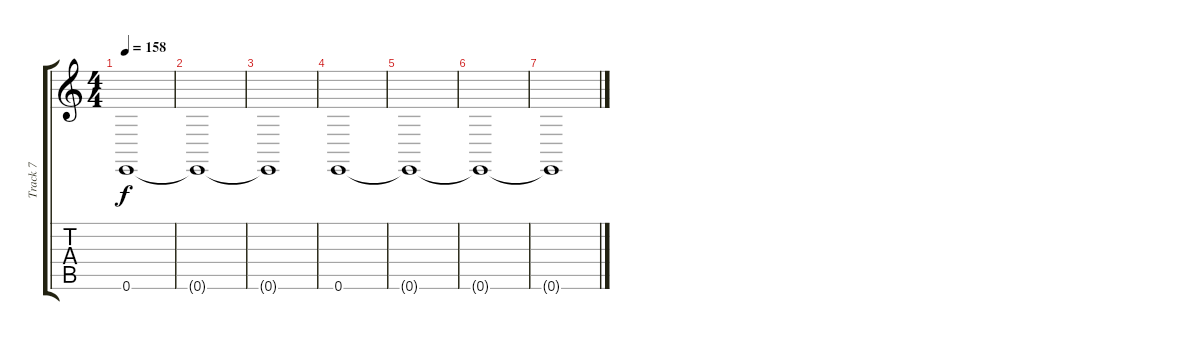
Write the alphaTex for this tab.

\track ("Track 7" "Track 7") {instrument lead2sawtooth bank 255}
\staff {score tabs}
\tuning (E4 B3 G3 D3 A2 E2) {hide}
\ts (4 4)
\tempo 158
\clef g2
\ks c
0.6{t}.1{dy f} |
0.6{t}.1 |
0.6{t}.1 |
0.6.1 |
0.6{t}.1 |
0.6{t}.1 |
0.6{t}.1
